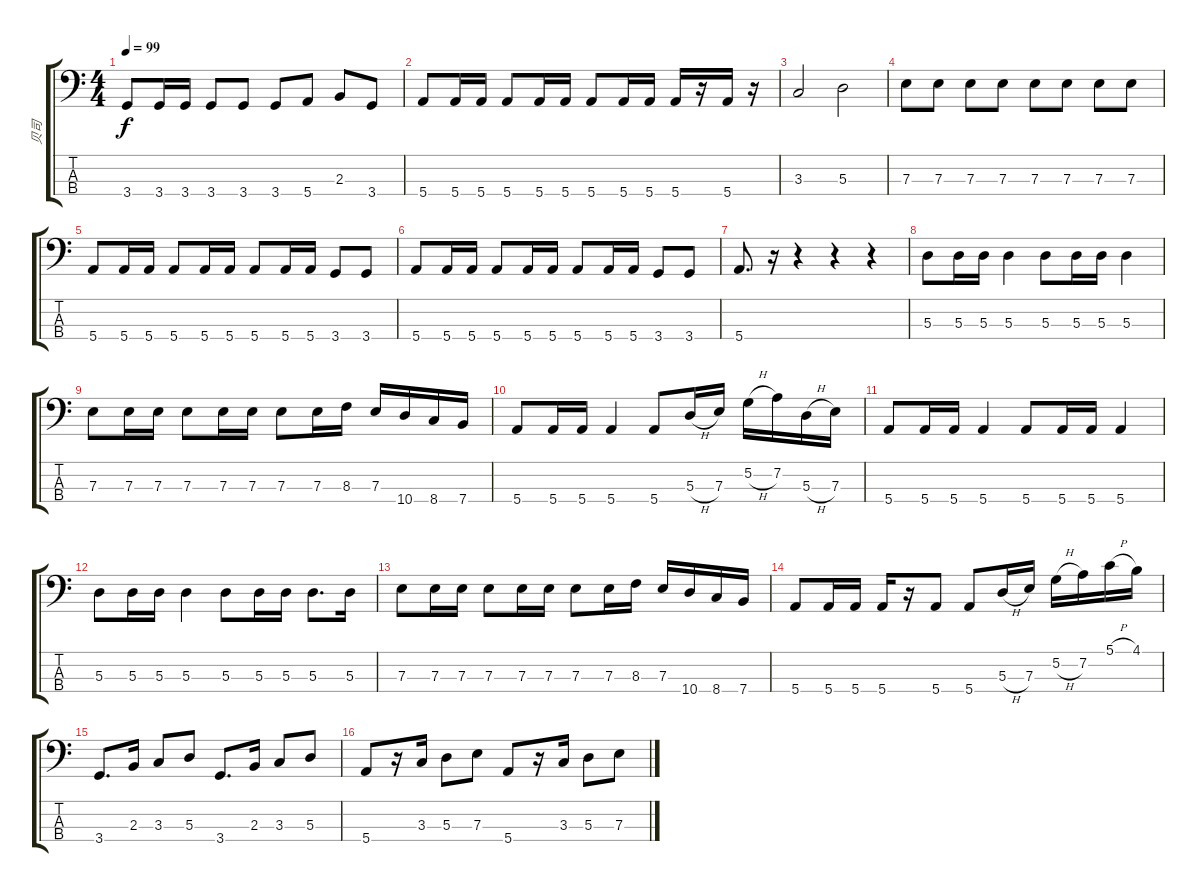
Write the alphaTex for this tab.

\track ("贝司" "贝司") {instrument electricbassfinger}
\staff {score tabs}
\tuning (G2 D2 A1 E1) {hide}
\ts (4 4)
\tempo 99
\clef f4
\ks c
3.4.8{dy f} 3.4.16 3.4.16 3.4.8 3.4.8 3.4.8 5.4.8 2.3.8 3.4.8 |
5.4.8 5.4.16 5.4.16 5.4.8 5.4.16 5.4.16 5.4.8 5.4.16 5.4.16 5.4.16 r.16 5.4.16 r.16 |
3.3.2 5.3.2 |
7.3.8 7.3.8 7.3.8 7.3.8 7.3.8 7.3.8 7.3.8 7.3.8 |
5.4.8 5.4.16 5.4.16 5.4.8 5.4.16 5.4.16 5.4.8 5.4.16 5.4.16 3.4.8 3.4.8 |
5.4.8 5.4.16 5.4.16 5.4.8 5.4.16 5.4.16 5.4.8 5.4.16 5.4.16 3.4.8 3.4.8 |
5.4.8{d} r.16 r.4 r.4 r.4 |
5.3.8 5.3.16 5.3.16 5.3.4 5.3.8 5.3.16 5.3.16 5.3.4 |
7.3.8 7.3.16 7.3.16 7.3.8 7.3.16 7.3.16 7.3.8 7.3.16 8.3.16 7.3.16 10.4.16 8.4.16 7.4.16 |
5.4.8 5.4.16 5.4.16 5.4.4 5.4.8 5.3{h}.16 7.3.16 5.2{h}.16 7.2.16 5.3{h}.16 7.3.16 |
5.4.8 5.4.16 5.4.16 5.4.4 5.4.8 5.4.16 5.4.16 5.4.4 |
5.3.8 5.3.16 5.3.16 5.3.4 5.3.8 5.3.16 5.3.16 5.3.8{d} 5.3.16 |
7.3.8 7.3.16 7.3.16 7.3.8 7.3.16 7.3.16 7.3.8 7.3.16 8.3.16 7.3.16 10.4.16 8.4.16 7.4.16 |
5.4.8 5.4.16 5.4.16 5.4.16 r.16 5.4.8 5.4.8 5.3{h}.16 7.3.16 5.2{h}.16 7.2.16 5.1{h}.16 4.1.16 |
3.4.8{d} 2.3.16 3.3.8 5.3.8 3.4.8{d} 2.3.16 3.3.8 5.3.8 |
5.4.8 r.16 3.3.16 5.3.8 7.3.8 5.4.8 r.16 3.3.16 5.3.8 7.3.8
